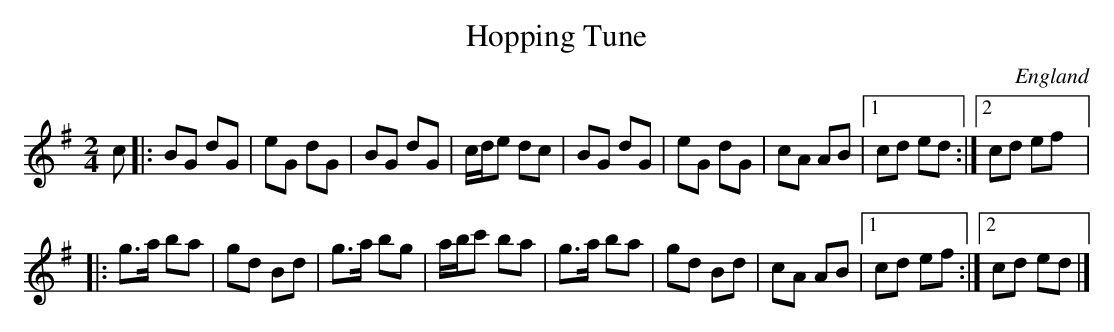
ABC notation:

X:1
T:Hopping Tune
L:1/8
M:2/4
O:England
K:G major
c |: \
BG dG | eG dG | BG dG | c/d/e dc | \
BG dG | eG dG | cA AB |1 cd ed :|2 cd ef |:
g>a ba | gd Bd | g>a bg | a/b/c' ba | \
g>a ba | gd Bd | cA AB |1 cd ef :|2 cd ed |]
